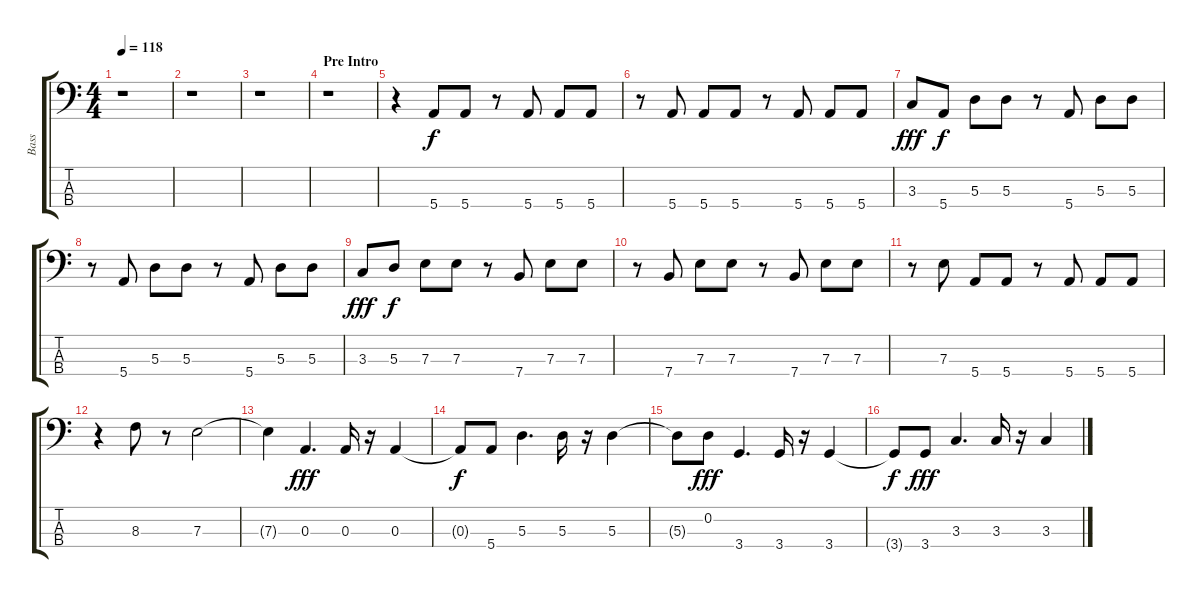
\track ("Bass" "Bass") {instrument electricbassfinger}
\staff {score tabs}
\tuning (G2 D2 A1 E1) {hide}
\ts (4 4)
\tempo 118
\clef f4
\ks c
r.1{dy f} |
r.1 |
r.1 |
\section ("" "Pre Intro")
r.1 |
r.4 5.4.8 5.4.8 r.8 5.4.8 5.4.8 5.4.8 |
r.8 5.4.8 5.4.8 5.4.8 r.8 5.4.8 5.4.8 5.4.8 |
3.3.8{dy fff} 5.4.8{dy f} 5.3.8 5.3.8 r.8 5.4.8 5.3.8 5.3.8 |
r.8 5.4.8 5.3.8 5.3.8 r.8 5.4.8 5.3.8 5.3.8 |
3.3.8{dy fff} 5.3.8{dy f} 7.3.8 7.3.8 r.8 7.4.8 7.3.8 7.3.8 |
r.8 7.4.8 7.3.8 7.3.8 r.8 7.4.8 7.3.8 7.3.8 |
r.8 7.3.8 5.4.8 5.4.8 r.8 5.4.8 5.4.8 5.4.8 |
r.4 8.3.8 r.8 7.3.2 |
7.3{t}.4 0.3.4{d dy fff} 0.3.16 r.16 0.3.4 |
0.3{t}.8{dy f} 5.4.8 5.3.4{d} 5.3.16 r.16 5.3.4 |
5.3{t}.8 0.2.8{dy fff} 3.4.4{d} 3.4.16 r.16 3.4.4 |
3.4{t}.8{dy f} 3.4.8{dy fff} 3.3.4{d} 3.3.16 r.16 3.3.4
